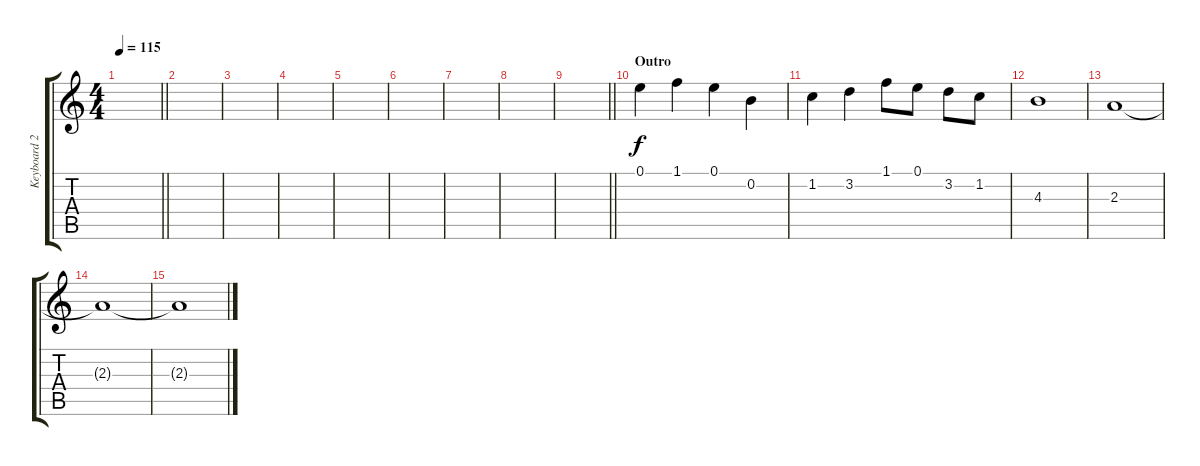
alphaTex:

\track ("Keyboard 2" "Keyboard 2") {instrument contrabass}
\staff {score tabs}
\tuning (E4 B3 G3 D3 A2 E2) {hide}
\ts (4 4)
\tempo 115
\clef g2
\barLineRight lightlight
\ks c
|
|
|
|
|
|
|
|
\barLineRight lightlight
|
\section ("" "Outro")
0.1.4 1.1.4 0.1.4 0.2.4 |
1.2.4 3.2.4 1.1.8 0.1.8 3.2.8 1.2.8 |
4.3.1 |
2.3.1 |
2.3{t}.1 |
2.3{t}.1
